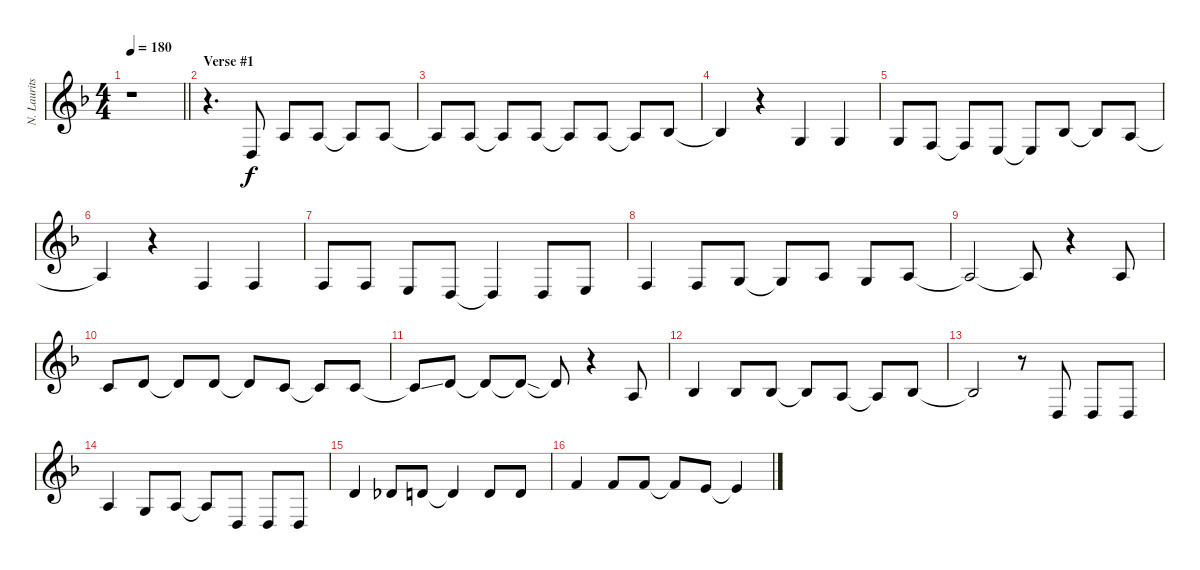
\track ("N. Lauritsen (Lead Vocals)" "N. Laurits") {instrument violin}
\staff {score}
\tuning (E4 B3 G3 D3 A2 E2) {hide}
\ts (4 4)
\tempo 180
\clef g2
\barLineRight lightlight
\ks dminor
r.1{dy f} |
\section ("" "Verse #1")
r.4{d} 5.5.8 7.4.8 7.4.8 7.4{t}.8 7.4.8 |
7.4{t}.8 7.4.8 7.4{t}.8 7.4.8 7.4{t}.8 7.4.8 7.4{t}.8 8.4.8 |
8.4{t}.4 r.4 5.4.4 5.4.4 |
5.4.8 3.4.8 3.4{t}.8 2.4.8 2.4{t}.8 8.4.8 8.4{t}.8 7.4.8 |
7.4{t}.4 r.4 3.4.4 3.4.4 |
3.4.8 3.4.8 2.4.8 0.4.8 0.4{t}.4 0.4.8 2.4.8 |
3.4.4 3.4.8 5.4.8 5.4{t}.8 7.4.8 5.4.8 7.4.8 |
7.4{t}.2 7.4{t}.8 r.4 7.4.8 |
10.4.8 12.4.8 12.4{t}.8 12.4.8 12.4{t}.8 10.4.8 10.4{t}.8 10.4.8 |
10.4{ss t}.8 12.4.8 12.4{t}.8 12.4{sod t}.8 12.4{t}.8 r.4 7.4.8 |
8.4.4 8.4.8 8.4.8 8.4{t}.8 7.4.8 7.4{t}.8 8.4.8 |
8.4{t}.2 r.8 0.4.8 0.4.8 0.4.8 |
7.4.4 5.4.8 7.4.8 7.4{t}.8 0.4.8 0.4.8 0.4.8 |
12.4.4 11.4.8 12.4.8 12.4{t}.4 12.4.8 12.4.8 |
10.3.4 10.3.8 10.3.8 10.3{t}.8 9.3.8 9.3{t}.4
